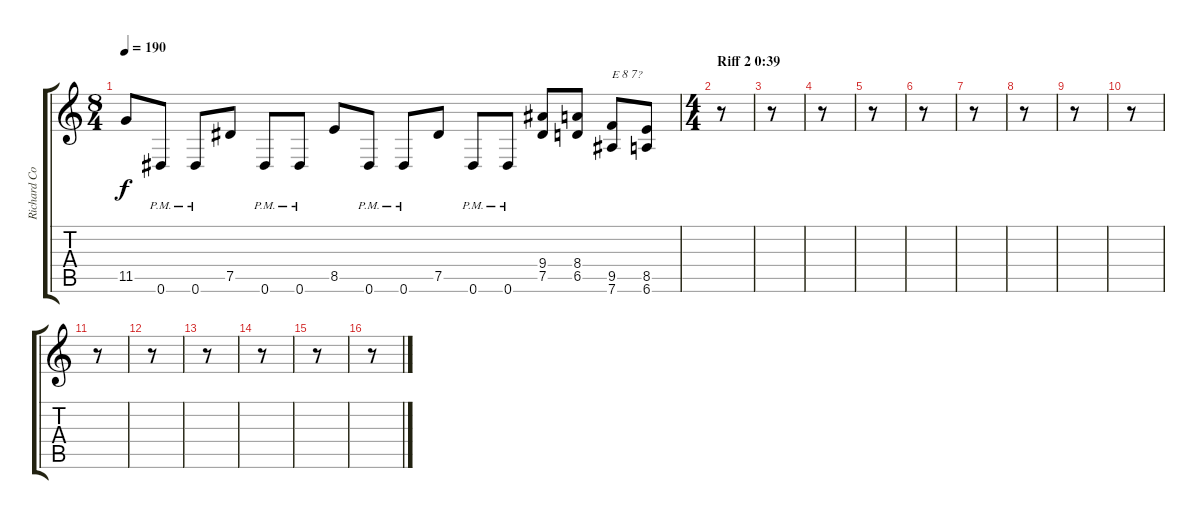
\track ("Richard Corpse" "Richard Co") {instrument overdrivenguitar}
\staff {score tabs}
\tuning (Eb4 Bb3 Gb3 Db3 Ab2 Eb2) {hide}
\ts (8 4)
\tempo 190
\clef g2
\ks c
11.5.8{dy f} 0.6{pm}.8 0.6{pm}.8 7.5.8 0.6{pm}.8 0.6{pm}.8 8.5.8 0.6{pm}.8 0.6{pm}.8 7.5.8 0.6{pm}.8 0.6{pm}.8 (9.4 7.5).8 (8.4 6.5).8 (9.5 7.6).8{txt "E 8 7?"} (8.5 6.6).8 |
\ts (4 4)
\section ("" "Riff 2 0:39")
r.8 |
r.8 |
r.8 |
r.8 |
r.8 |
r.8 |
r.8 |
r.8 |
r.8 |
r.8 |
r.8 |
r.8 |
r.8 |
r.8 |
r.8
